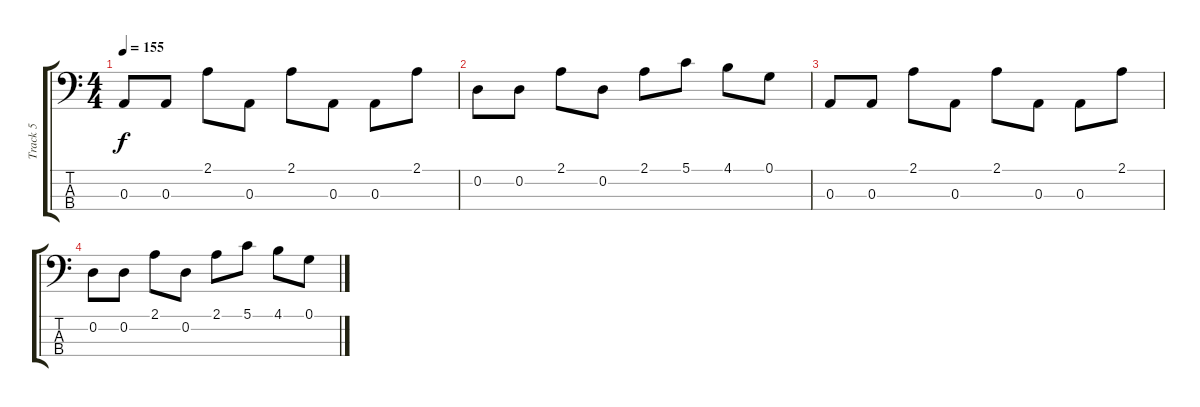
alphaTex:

\track ("Track 5" "Track 5") {instrument electricbassfinger}
\staff {score tabs}
\tuning (G2 D2 A1 E1) {hide}
\ts (4 4)
\tempo 155
\clef f4
\ks c
0.3.8{dy f instrument slapbass1} 0.3.8 2.1.8 0.3.8 2.1.8 0.3.8 0.3.8 2.1.8 |
0.2.8 0.2.8 2.1.8 0.2.8 2.1.8 5.1.8 4.1.8 0.1.8 |
0.3.8{instrument slapbass1} 0.3.8 2.1.8 0.3.8 2.1.8 0.3.8 0.3.8 2.1.8 |
0.2.8 0.2.8 2.1.8 0.2.8 2.1.8 5.1.8 4.1.8 0.1.8
